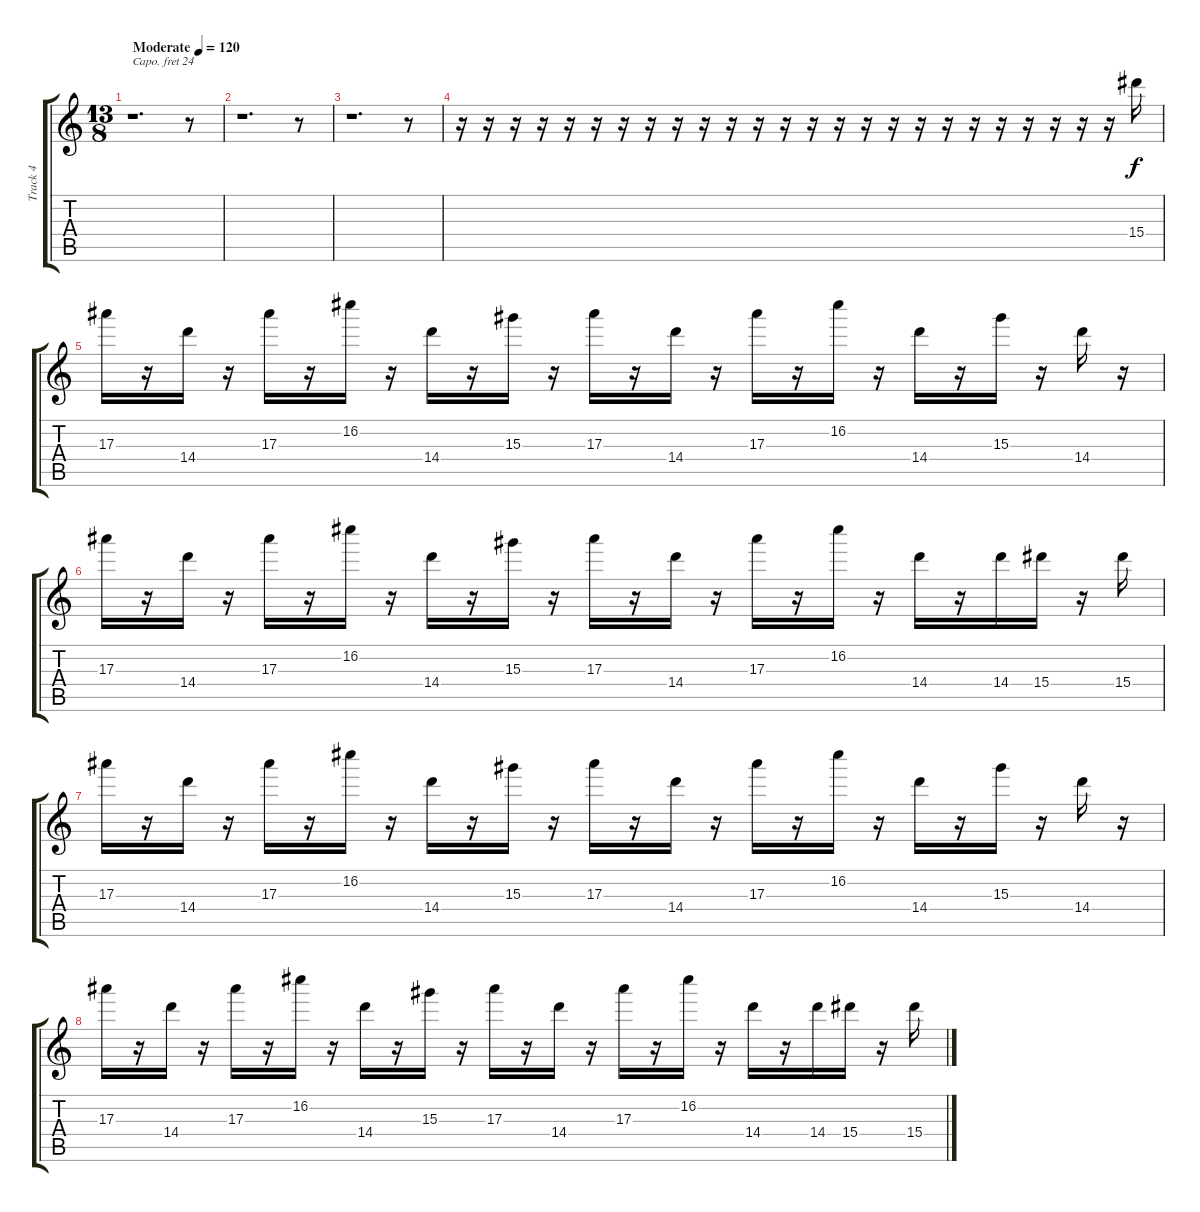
\track ("Track 4" "Track 4") {instrument fx4atmosphere}
\staff {score tabs}
\capo 24
\tuning (D4 A3 F3 C3 G2 D2) {hide}
\ts (13 8)
\tempo (120 "Moderate")
\clef g2
\ks c
r.1{d dy f instrument fx4atmosphere} r.8 |
r.1{d} r.8 |
r.1{d} r.8 |
r.16 r.16 r.16 r.16 r.16 r.16 r.16 r.16 r.16 r.16 r.16 r.16 r.16 r.16 r.16 r.16 r.16 r.16 r.16 r.16 r.16 r.16 r.16 r.16 r.16 15.4.16 |
17.3.16 r.16 14.4.16 r.16 17.3.16 r.16 16.2.16 r.16 14.4.16 r.16 15.3.16 r.16 17.3.16 r.16 14.4.16 r.16 17.3.16 r.16 16.2.16 r.16 14.4.16 r.16 15.3.16 r.16 14.4.16 r.16 |
17.3.16 r.16 14.4.16 r.16 17.3.16 r.16 16.2.16 r.16 14.4.16 r.16 15.3.16 r.16 17.3.16 r.16 14.4.16 r.16 17.3.16 r.16 16.2.16 r.16 14.4.16 r.16 14.4.16 15.4.16 r.16 15.4.16 |
17.3.16 r.16 14.4.16 r.16 17.3.16 r.16 16.2.16 r.16 14.4.16 r.16 15.3.16 r.16 17.3.16 r.16 14.4.16 r.16 17.3.16 r.16 16.2.16 r.16 14.4.16 r.16 15.3.16 r.16 14.4.16 r.16 |
17.3.16 r.16 14.4.16 r.16 17.3.16 r.16 16.2.16 r.16 14.4.16 r.16 15.3.16 r.16 17.3.16 r.16 14.4.16 r.16 17.3.16 r.16 16.2.16 r.16 14.4.16 r.16 14.4.16 15.4.16 r.16 15.4.16
